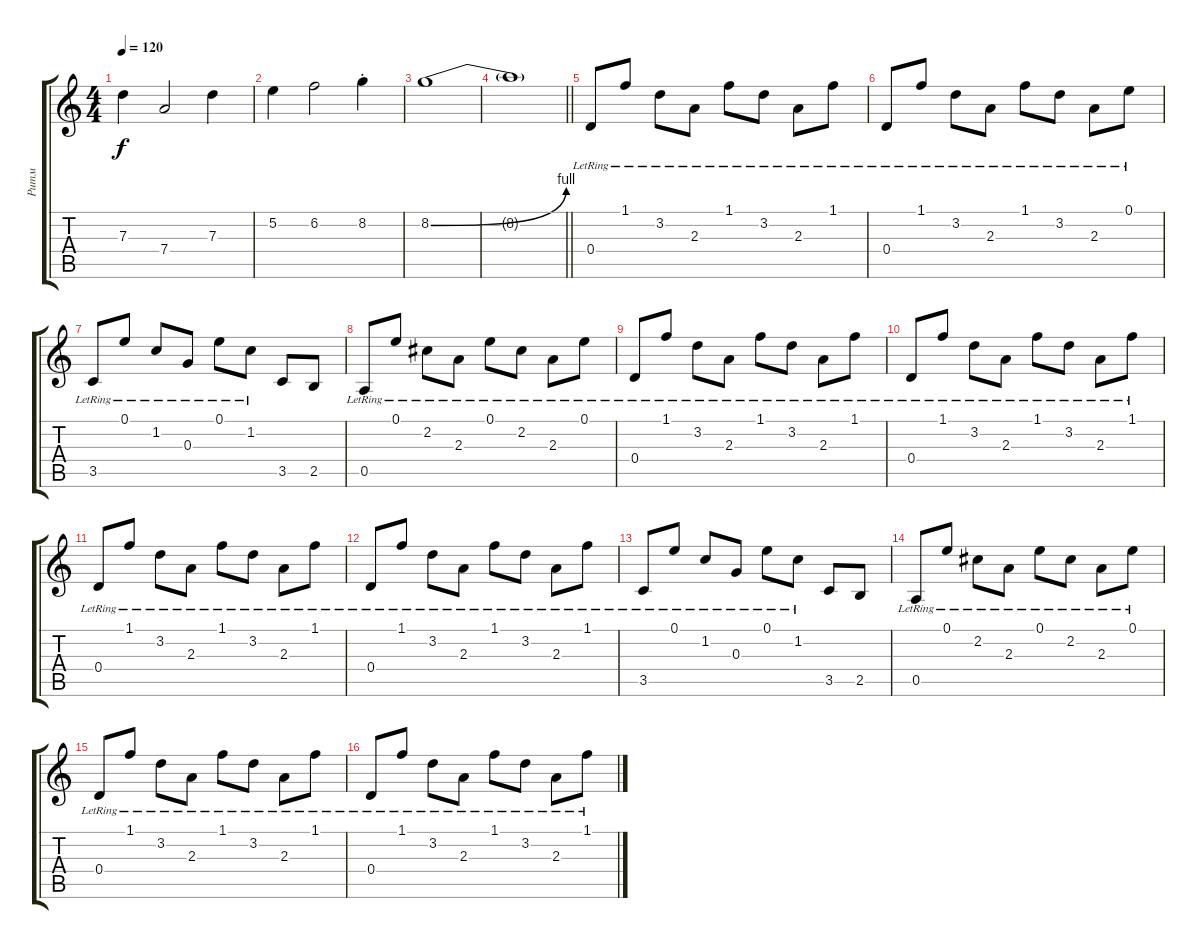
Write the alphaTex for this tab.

\track ("Ритм" "Ритм") {instrument acousticguitarsteel}
\staff {score tabs}
\tuning (E4 B3 G3 D3 A2 E2) {hide}
\ts (4 4)
\tempo 120
\clef g2
\ks c
7.3.4{dy f} 7.4.2 7.3.4 |
5.2.4 6.2.2 8.2{st}.4 |
8.2{be (bend 0 0 60 4)}.1 |
\barLineRight lightlight
8.2{t}.1 |
0.4{lr}.8{volume 9} 1.1{lr}.8 3.2{lr}.8 2.3{lr}.8 1.1{lr}.8 3.2{lr}.8 2.3{lr}.8 1.1{lr}.8 |
0.4{lr}.8 1.1{lr}.8 3.2{lr}.8 2.3{lr}.8 1.1{lr}.8 3.2{lr}.8 2.3{lr}.8 0.1{lr}.8 |
3.5{lr}.8 0.1{lr}.8 1.2{lr}.8 0.3{lr}.8 0.1{lr}.8 1.2{lr}.8 3.5.8 2.5.8 |
0.5{lr}.8 0.1{lr}.8 2.2{lr}.8 2.3{lr}.8 0.1{lr}.8 2.2{lr}.8 2.3{lr}.8 0.1{lr}.8 |
0.4{lr}.8 1.1{lr}.8 3.2{lr}.8 2.3{lr}.8 1.1{lr}.8 3.2{lr}.8 2.3{lr}.8 1.1{lr}.8 |
0.4{lr}.8 1.1{lr}.8 3.2{lr}.8 2.3{lr}.8 1.1{lr}.8 3.2{lr}.8 2.3{lr}.8 1.1{lr}.8 |
0.4{lr}.8 1.1{lr}.8 3.2{lr}.8 2.3{lr}.8 1.1{lr}.8 3.2{lr}.8 2.3{lr}.8 1.1{lr}.8 |
0.4{lr}.8 1.1{lr}.8 3.2{lr}.8 2.3{lr}.8 1.1{lr}.8 3.2{lr}.8 2.3{lr}.8 1.1{lr}.8 |
3.5{lr}.8 0.1{lr}.8 1.2{lr}.8 0.3{lr}.8 0.1{lr}.8 1.2{lr}.8 3.5.8 2.5.8 |
0.5{lr}.8 0.1{lr}.8 2.2{lr}.8 2.3{lr}.8 0.1{lr}.8 2.2{lr}.8 2.3{lr}.8 0.1{lr}.8 |
0.4{lr}.8 1.1{lr}.8 3.2{lr}.8 2.3{lr}.8 1.1{lr}.8 3.2{lr}.8 2.3{lr}.8 1.1{lr}.8 |
0.4{lr}.8 1.1{lr}.8 3.2{lr}.8 2.3{lr}.8 1.1{lr}.8 3.2{lr}.8 2.3{lr}.8 1.1{lr}.8
